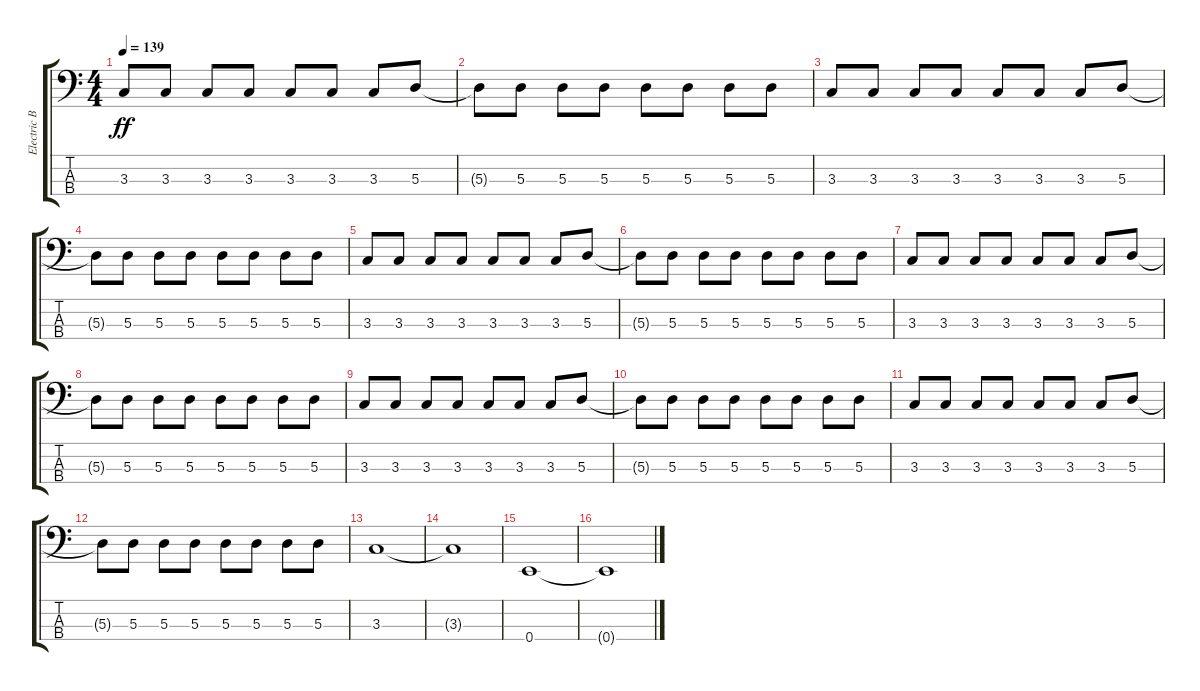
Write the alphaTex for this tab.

\track ("Electric Bass" "Electric B") {instrument electricbassfinger}
\staff {score tabs}
\tuning (G2 D2 A1 E1) {hide}
\ts (4 4)
\tempo 139
\clef f4
\ks c
3.3.8{dy ff} 3.3.8 3.3.8 3.3.8 3.3.8 3.3.8 3.3.8 5.3.8 |
5.3{t}.8 5.3.8 5.3.8 5.3.8 5.3.8 5.3.8 5.3.8 5.3.8 |
3.3.8 3.3.8 3.3.8 3.3.8 3.3.8 3.3.8 3.3.8 5.3.8 |
5.3{t}.8 5.3.8 5.3.8 5.3.8 5.3.8 5.3.8 5.3.8 5.3.8 |
3.3.8 3.3.8 3.3.8 3.3.8 3.3.8 3.3.8 3.3.8 5.3.8 |
5.3{t}.8 5.3.8 5.3.8 5.3.8 5.3.8 5.3.8 5.3.8 5.3.8 |
3.3.8 3.3.8 3.3.8 3.3.8 3.3.8 3.3.8 3.3.8 5.3.8 |
5.3{t}.8 5.3.8 5.3.8 5.3.8 5.3.8 5.3.8 5.3.8 5.3.8 |
3.3.8 3.3.8 3.3.8 3.3.8 3.3.8 3.3.8 3.3.8 5.3.8 |
5.3{t}.8 5.3.8 5.3.8 5.3.8 5.3.8 5.3.8 5.3.8 5.3.8 |
3.3.8 3.3.8 3.3.8 3.3.8 3.3.8 3.3.8 3.3.8 5.3.8 |
5.3{t}.8 5.3.8 5.3.8 5.3.8 5.3.8 5.3.8 5.3.8 5.3.8 |
3.3.1 |
3.3{t}.1 |
0.4.1 |
0.4{t}.1
